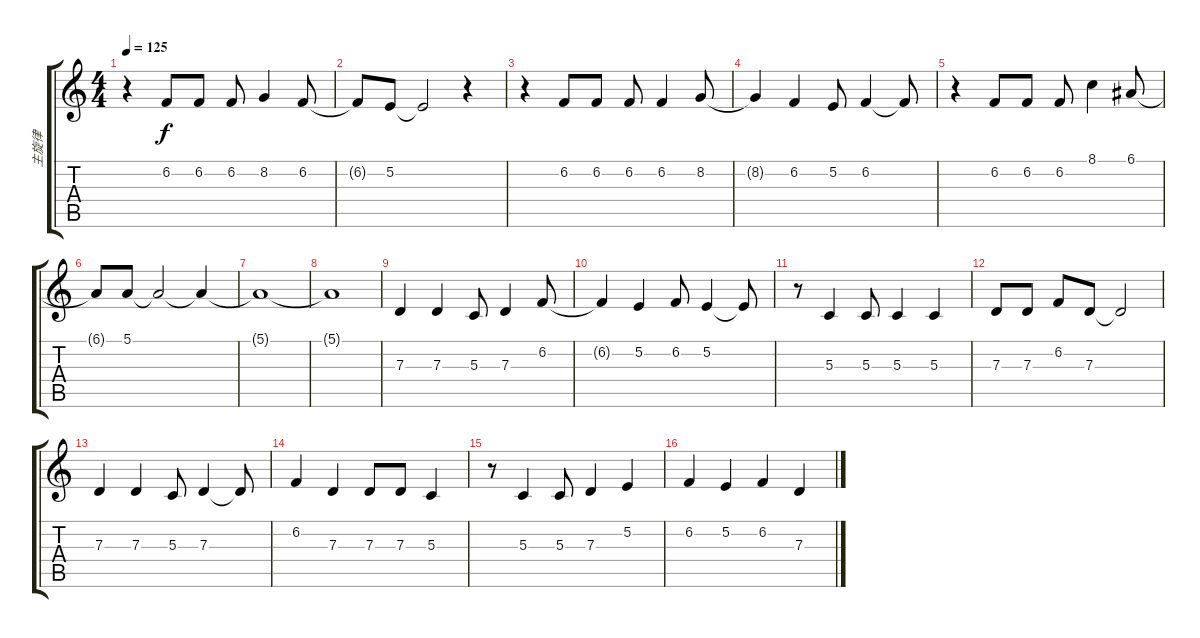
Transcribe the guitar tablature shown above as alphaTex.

\track ("主旋律" "主旋律") {instrument flute}
\staff {score tabs}
\tuning (E4 B3 G3 D3 A2 E2) {hide}
\ts (4 4)
\tempo 125
\clef g2
\ks c
r.4{dy f} 6.2.8 6.2.8 6.2.8 8.2.4 6.2.8 |
6.2{t}.8 5.2.8 5.2{t}.2 r.4 |
r.4 6.2.8 6.2.8 6.2.8 6.2.4 8.2.8 |
8.2{t}.4 6.2.4 5.2.8 6.2.4 6.2{t}.8 |
r.4 6.2.8 6.2.8 6.2.8 8.1.4 6.1.8 |
6.1{t}.8 5.1.8 5.1{t}.2 5.1{t}.4 |
5.1{t}.1 |
5.1{t}.1 |
7.3.4 7.3.4 5.3.8 7.3.4 6.2.8 |
6.2{t}.4 5.2.4 6.2.8 5.2.4 5.2{t}.8 |
r.8 5.3.4 5.3.8 5.3.4 5.3.4 |
7.3.8 7.3.8 6.2.8 7.3.8 7.3{t}.2 |
7.3.4 7.3.4 5.3.8 7.3.4 7.3{t}.8 |
6.2.4 7.3.4 7.3.8 7.3.8 5.3.4 |
r.8 5.3.4 5.3.8 7.3.4 5.2.4 |
6.2.4 5.2.4 6.2.4 7.3.4
